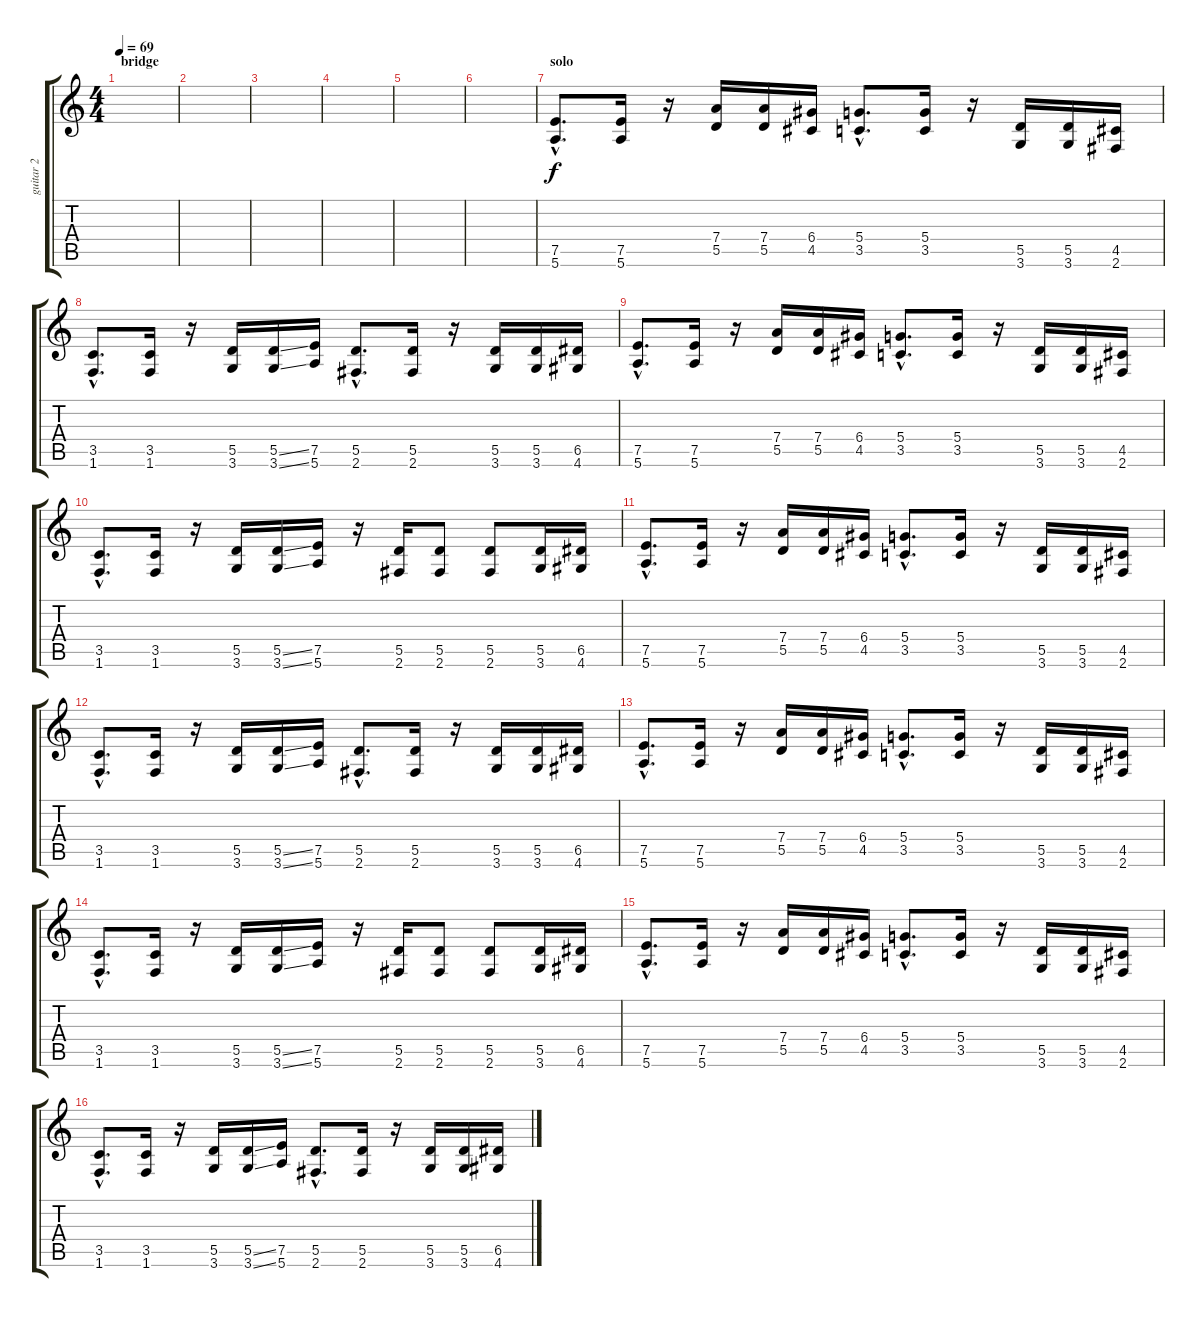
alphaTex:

\track ("guitar 2" "guitar 2") {instrument electricguitarjazz}
\staff {score tabs}
\tuning (E4 B3 G3 D3 A2 E2) {hide}
\ts (4 4)
\section ("" "bridge")
\tempo 69
\clef g2
\ks c
|
|
|
|
|
|
\section ("" "solo")
(7.5{hac} 5.6{hac}).8{d} (7.5 5.6).16 r.16 (7.4 5.5).16 (7.4 5.5).16 (6.4 4.5).16 (5.4{hac} 3.5{hac}).8{d} (5.4 3.5).16 r.16 (5.5 3.6).16 (5.5 3.6).16 (4.5 2.6).16 |
(3.5{hac} 1.6{hac}).8{d} (3.5 1.6).16 r.16 (5.5 3.6).16 (5.5{ss} 3.6{ss}).16 (7.5 5.6).16 (5.5{hac} 2.6{hac}).8{d} (5.5 2.6).16 r.16 (5.5 3.6).16 (5.5 3.6).16 (6.5 4.6).16 |
(7.5{hac} 5.6{hac}).8{d} (7.5 5.6).16 r.16 (7.4 5.5).16 (7.4 5.5).16 (6.4 4.5).16 (5.4{hac} 3.5{hac}).8{d} (5.4 3.5).16 r.16 (5.5 3.6).16 (5.5 3.6).16 (4.5 2.6).16 |
(3.5{hac} 1.6{hac}).8{d} (3.5 1.6).16 r.16 (5.5 3.6).16 (5.5{ss} 3.6{ss}).16 (7.5 5.6).16 r.16 (5.5 2.6).16 (5.5 2.6).8 (5.5 2.6).8 (5.5 3.6).16 (6.5 4.6).16 |
(7.5{hac} 5.6{hac}).8{d} (7.5 5.6).16 r.16 (7.4 5.5).16 (7.4 5.5).16 (6.4 4.5).16 (5.4{hac} 3.5{hac}).8{d} (5.4 3.5).16 r.16 (5.5 3.6).16 (5.5 3.6).16 (4.5 2.6).16 |
(3.5{hac} 1.6{hac}).8{d} (3.5 1.6).16 r.16 (5.5 3.6).16 (5.5{ss} 3.6{ss}).16 (7.5 5.6).16 (5.5{hac} 2.6{hac}).8{d} (5.5 2.6).16 r.16 (5.5 3.6).16 (5.5 3.6).16 (6.5 4.6).16 |
(7.5{hac} 5.6{hac}).8{d} (7.5 5.6).16 r.16 (7.4 5.5).16 (7.4 5.5).16 (6.4 4.5).16 (5.4{hac} 3.5{hac}).8{d} (5.4 3.5).16 r.16 (5.5 3.6).16 (5.5 3.6).16 (4.5 2.6).16 |
(3.5{hac} 1.6{hac}).8{d} (3.5 1.6).16 r.16 (5.5 3.6).16 (5.5{ss} 3.6{ss}).16 (7.5 5.6).16 r.16 (5.5 2.6).16 (5.5 2.6).8 (5.5 2.6).8 (5.5 3.6).16 (6.5 4.6).16 |
(7.5{hac} 5.6{hac}).8{d} (7.5 5.6).16 r.16 (7.4 5.5).16 (7.4 5.5).16 (6.4 4.5).16 (5.4{hac} 3.5{hac}).8{d} (5.4 3.5).16 r.16 (5.5 3.6).16 (5.5 3.6).16 (4.5 2.6).16 |
(3.5{hac} 1.6{hac}).8{d} (3.5 1.6).16 r.16 (5.5 3.6).16 (5.5{ss} 3.6{ss}).16 (7.5 5.6).16 (5.5{hac} 2.6{hac}).8{d} (5.5 2.6).16 r.16 (5.5 3.6).16 (5.5 3.6).16 (6.5 4.6).16
